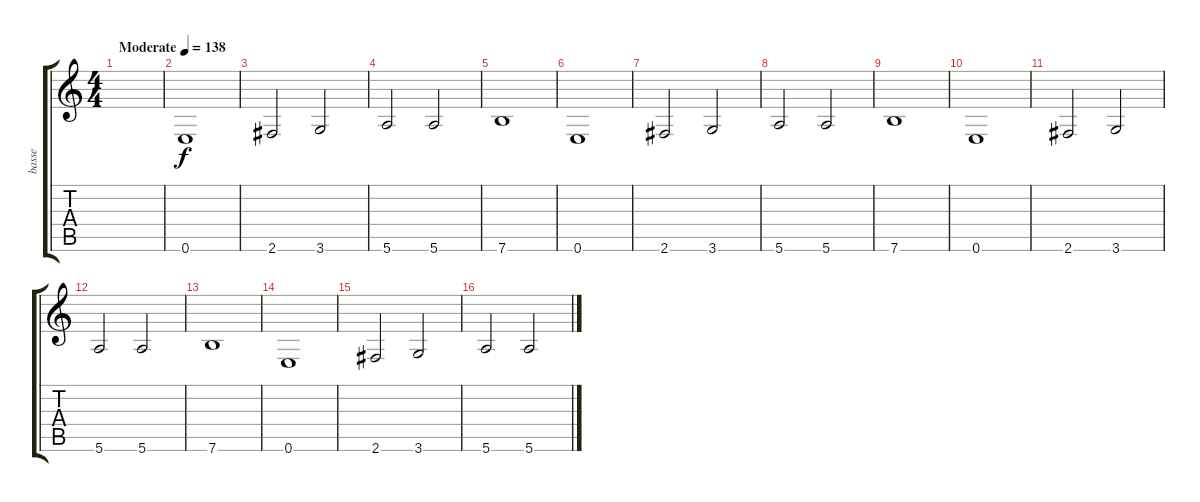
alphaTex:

\track ("basse" "basse") {instrument electricbasspick}
\staff {score tabs}
\tuning (E4 B3 G3 D3 A2 E2) {hide}
\ts (4 4)
\tempo (138 "Moderate")
\clef g2
\ks c
|
0.6.1 |
2.6.2 3.6.2 |
5.6.2 5.6.2 |
7.6.1 |
0.6.1 |
2.6.2 3.6.2 |
5.6.2 5.6.2 |
7.6.1 |
0.6.1 |
2.6.2 3.6.2 |
5.6.2 5.6.2 |
7.6.1 |
0.6.1 |
2.6.2 3.6.2 |
5.6.2 5.6.2
